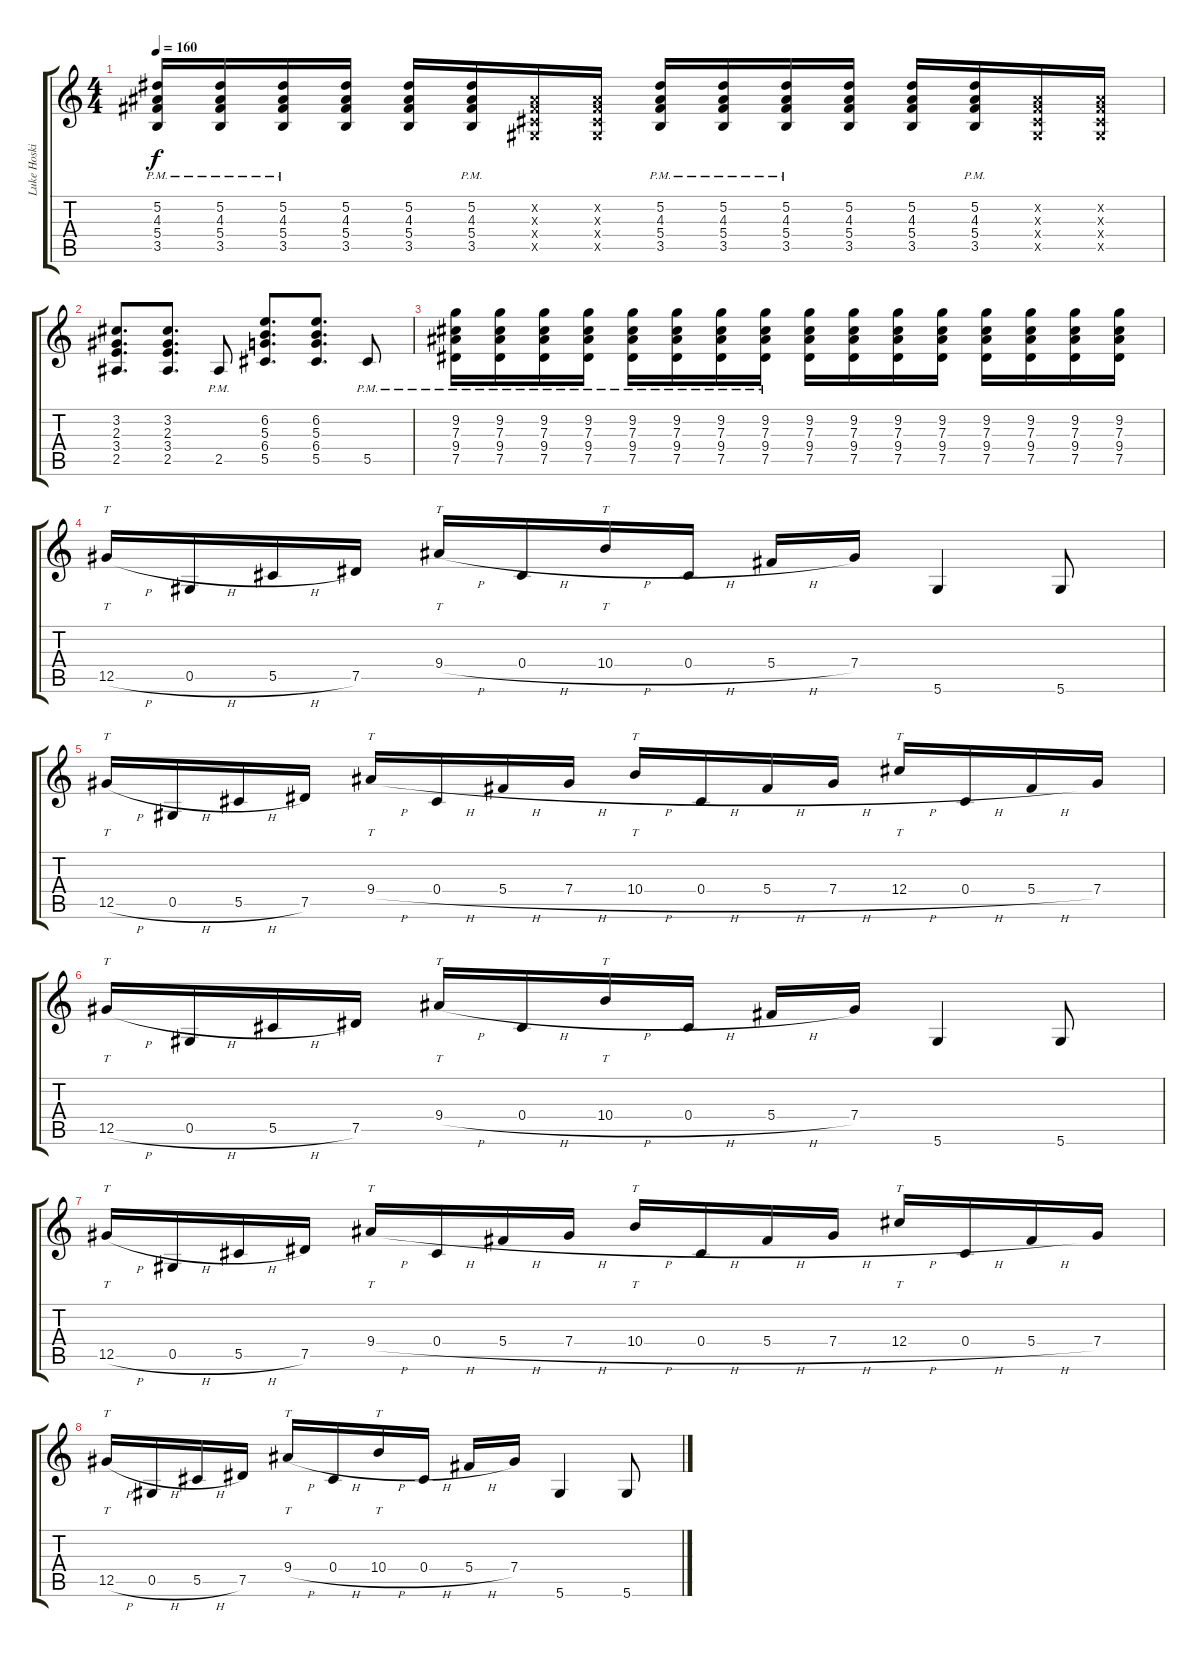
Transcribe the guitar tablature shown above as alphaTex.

\track ("Luke Hoskin" "Luke Hoski") {instrument distortionguitar}
\staff {score tabs}
\tuning (Eb4 Bb3 Gb3 Db3 Ab2 Eb2) {hide}
\ts (4 4)
\tempo 160
\clef g2
\ks c
(5.2{pm} 4.3 5.4 3.5).16{dy f} (5.2{pm} 4.3 5.4 3.5).16 (5.2{pm} 4.3 5.4 3.5).16 (5.2 4.3 5.4 3.5).16 (5.2 4.3 5.4 3.5).16 (5.2 4.3 5.4 3.5{pm}).16 (0.2{x} 0.3{x} 0.4{x} 0.5{x}).16 (0.2{x} 0.3{x} 0.4{x} 0.5{x}).16 (5.2{pm} 4.3 5.4 3.5).16 (5.2{pm} 4.3 5.4 3.5).16 (5.2{pm} 4.3 5.4 3.5).16 (5.2 4.3 5.4 3.5).16 (5.2 4.3 5.4 3.5).16 (5.2 4.3 5.4 3.5{pm}).16 (0.2{x} 0.3{x} 0.4{x} 0.5{x}).16 (0.2{x} 0.3{x} 0.4{x} 0.5{x}).16 |
(3.2 2.3 3.4 2.5).8{d} (3.2 2.3 3.4 2.5).8{d} 2.5{pm}.8 (6.2 5.3 6.4 5.5).8{d} (6.2 5.3 6.4 5.5).8{d} 5.5{pm}.8 |
(9.2{pm} 7.3{pm} 9.4{pm} 7.5{pm}).16 (9.2{pm} 7.3{pm} 9.4{pm} 7.5{pm}).16 (9.2{pm} 7.3{pm} 9.4{pm} 7.5{pm}).16 (9.2{pm} 7.3{pm} 9.4{pm} 7.5{pm}).16 (9.2{pm} 7.3{pm} 9.4{pm} 7.5{pm}).16 (9.2{pm} 7.3{pm} 9.4{pm} 7.5{pm}).16 (9.2{pm} 7.3{pm} 9.4{pm} 7.5{pm}).16 (9.2{pm} 7.3{pm} 9.4{pm} 7.5{pm}).16 (9.2 7.3 9.4 7.5).16 (9.2 7.3 9.4 7.5).16 (9.2 7.3 9.4 7.5).16 (9.2 7.3 9.4 7.5).16 (9.2 7.3 9.4 7.5).16 (9.2 7.3 9.4 7.5).16 (9.2 7.3 9.4 7.5).16 (9.2 7.3 9.4 7.5).16 |
12.5{h}.16{tt} 0.5{h}.16 5.5{h}.16 7.5.16 9.4{h}.16{tt} 0.4{h}.16 10.4{h}.16{tt} 0.4{h}.16 5.4{h}.16 7.4.16 5.6.4 5.6.8 |
12.5{h}.16{tt} 0.5{h}.16 5.5{h}.16 7.5.16 9.4{h}.16{tt} 0.4{h}.16 5.4{h}.16 7.4{h}.16 10.4{h}.16{tt} 0.4{h}.16 5.4{h}.16 7.4{h}.16 12.4{h}.16{tt} 0.4{h}.16 5.4{h}.16 7.4.16 |
12.5{h}.16{tt} 0.5{h}.16 5.5{h}.16 7.5.16 9.4{h}.16{tt} 0.4{h}.16 10.4{h}.16{tt} 0.4{h}.16 5.4{h}.16 7.4.16 5.6.4 5.6.8 |
12.5{h}.16{tt} 0.5{h}.16 5.5{h}.16 7.5.16 9.4{h}.16{tt} 0.4{h}.16 5.4{h}.16 7.4{h}.16 10.4{h}.16{tt} 0.4{h}.16 5.4{h}.16 7.4{h}.16 12.4{h}.16{tt} 0.4{h}.16 5.4{h}.16 7.4.16 |
12.5{h}.16{tt} 0.5{h}.16 5.5{h}.16 7.5.16 9.4{h}.16{tt} 0.4{h}.16 10.4{h}.16{tt} 0.4{h}.16 5.4{h}.16 7.4.16 5.6.4 5.6.8
